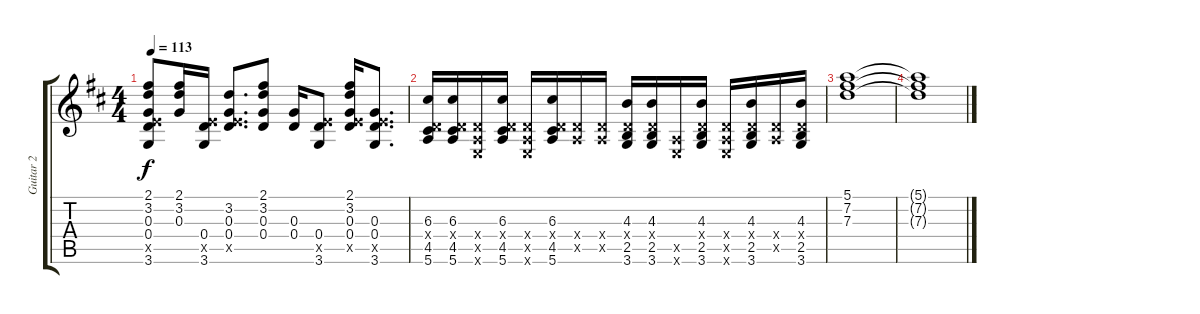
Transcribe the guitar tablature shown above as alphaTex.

\track ("Guitar 2" "Guitar 2") {instrument acousticguitarsteel bank 196}
\staff {score tabs}
\tuning (E4 B3 G3 D3 A2 E2) {hide}
\ts (4 4)
\tempo 113
\clef g2
\ks d
(2.1 3.2 0.3 0.4 7.5{x} 3.6).8{dy f} (2.1 3.2 0.3).16 (0.4 7.5{x} 3.6).16 (3.2 0.3 0.4 7.5{x}).8{d} (2.1 3.2 0.3 0.4).8 (0.3 0.4).16 (0.4 7.5{x} 3.6).8 (2.1 3.2 0.3 0.4 7.5{x}).16 (0.3 0.4 7.5{x} 3.6).8{d} |
(6.3 0.4{x} 4.5 5.6).16{volume 11} (6.3 0.4{x} 4.5 5.6).16 (0.4{x} 0.5{x} 0.6{x}).16 (6.3 0.4{x} 4.5 5.6).16 (0.4{x} 0.5{x} 0.6{x}).16 (6.3 0.4{x} 4.5 5.6).16 (0.4{x} 0.5{x}).16 (0.4{x} 0.5{x}).16 (4.3 0.4{x} 2.5 3.6).16 (4.3 0.4{x} 2.5 3.6).16 (0.5{x} 0.6{x}).16 (4.3 0.4{x} 2.5 3.6).16 (0.4{x} 0.5{x} 0.6{x}).16 (4.3 0.4{x} 2.5 3.6).16 (0.4{x} 0.5{x}).16 (4.3 0.4{x} 2.5 3.6).16 |
(5.1 7.2 7.3).1 |
(5.1{t} 7.2{t} 7.3{t}).1
